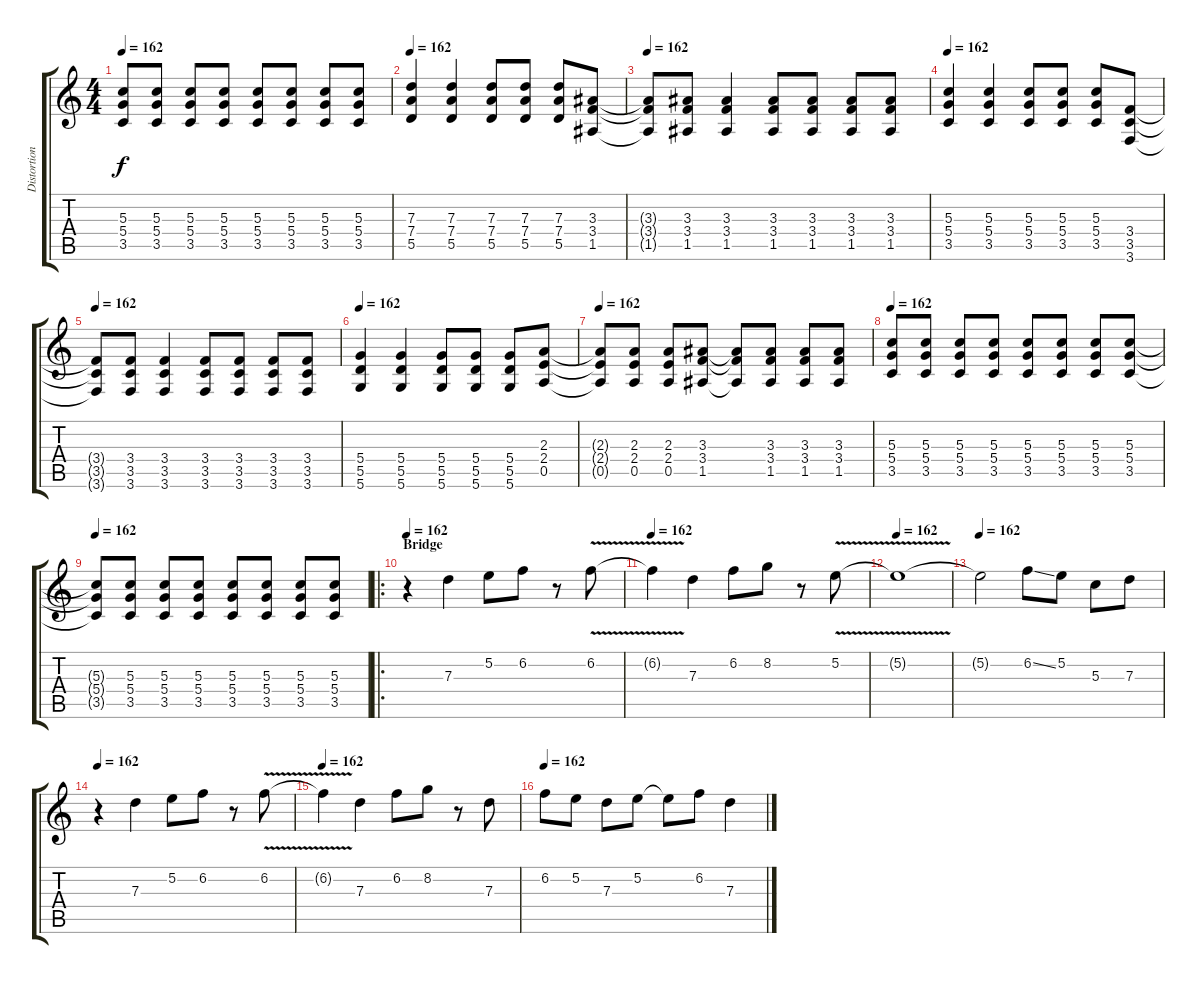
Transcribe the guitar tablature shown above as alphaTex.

\track ("Distortion Guitar" "Distortion") {instrument distortionguitar}
\staff {score tabs}
\tuning (E4 B3 G3 D3 A2 D2) {hide}
\ts (4 4)
\tempo 162
\clef g2
\ks c
(5.3{t} 5.4{t} 3.5{t}).8{dy f} (5.3 5.4 3.5).8 (5.3 5.4 3.5).8 (5.3 5.4 3.5).8 (5.3 5.4 3.5).8 (5.3 5.4 3.5).8 (5.3 5.4 3.5).8 (5.3 5.4 3.5).8 |
\tempo 162
(7.3 7.4 5.5).4 (7.3 7.4 5.5).4 (7.3 7.4 5.5).8 (7.3 7.4 5.5).8 (7.3 7.4 5.5).8 (3.3 3.4 1.5).8 |
\tempo 162
(3.3{t} 3.4{t} 1.5{t}).8 (3.3 3.4 1.5).8 (3.3 3.4 1.5).4 (3.3 3.4 1.5).8 (3.3 3.4 1.5).8 (3.3 3.4 1.5).8 (3.3 3.4 1.5).8 |
\tempo 162
(5.3 5.4 3.5).4 (5.3 5.4 3.5).4 (5.3 5.4 3.5).8 (5.3 5.4 3.5).8 (5.3 5.4 3.5).8 (3.4 3.5 3.6).8 |
\tempo 162
(3.4{t} 3.5{t} 3.6{t}).8 (3.4 3.5 3.6).8 (3.4 3.5 3.6).4 (3.4 3.5 3.6).8 (3.4 3.5 3.6).8 (3.4 3.5 3.6).8 (3.4 3.5 3.6).8 |
\tempo 162
(5.4 5.5 5.6).4 (5.4 5.5 5.6).4 (5.4 5.5 5.6).8 (5.4 5.5 5.6).8 (5.4 5.5 5.6).8 (2.3 2.4 0.5).8 |
\tempo 162
(2.3{t} 2.4{t} 0.5{t}).8 (2.3 2.4 0.5).8 (2.3 2.4 0.5).8 (3.3 3.4 1.5).8 (3.3{t} 3.4{t} 1.5{t}).8 (3.3 3.4 1.5).8 (3.3 3.4 1.5).8 (3.3 3.4 1.5).8 |
\tempo 162
(5.3 5.4 3.5).8 (5.3 5.4 3.5).8 (5.3 5.4 3.5).8 (5.3 5.4 3.5).8 (5.3 5.4 3.5).8 (5.3 5.4 3.5).8 (5.3 5.4 3.5).8 (5.3 5.4 3.5).8 |
\tempo 162
(5.3{t} 5.4{t} 3.5{t}).8 (5.3 5.4 3.5).8 (5.3 5.4 3.5).8 (5.3 5.4 3.5).8 (5.3 5.4 3.5).8 (5.3 5.4 3.5).8 (5.3 5.4 3.5).8 (5.3 5.4 3.5).8 |
\ro
\section ("" "Bridge")
\tempo 162
r.4 7.3.4 5.2.8 6.2.8 r.8 6.2{v}.8 |
\tempo 162
6.2{t}.4 7.3.4 6.2.8 8.2.8 r.8 5.2{v}.8 |
\tempo 162
5.2{t}.1 |
\tempo 162
5.2{t}.2 6.2{ss}.8 5.2.8 5.3.8 7.3.8 |
\tempo 162
r.4 7.3.4 5.2.8 6.2.8 r.8 6.2{v}.8 |
\tempo 162
6.2{t}.4 7.3.4 6.2.8 8.2.8 r.8 7.3.8 |
\tempo 162
6.2.8 5.2.8 7.3.8 5.2.8 5.2{t}.8 6.2.8 7.3.4
